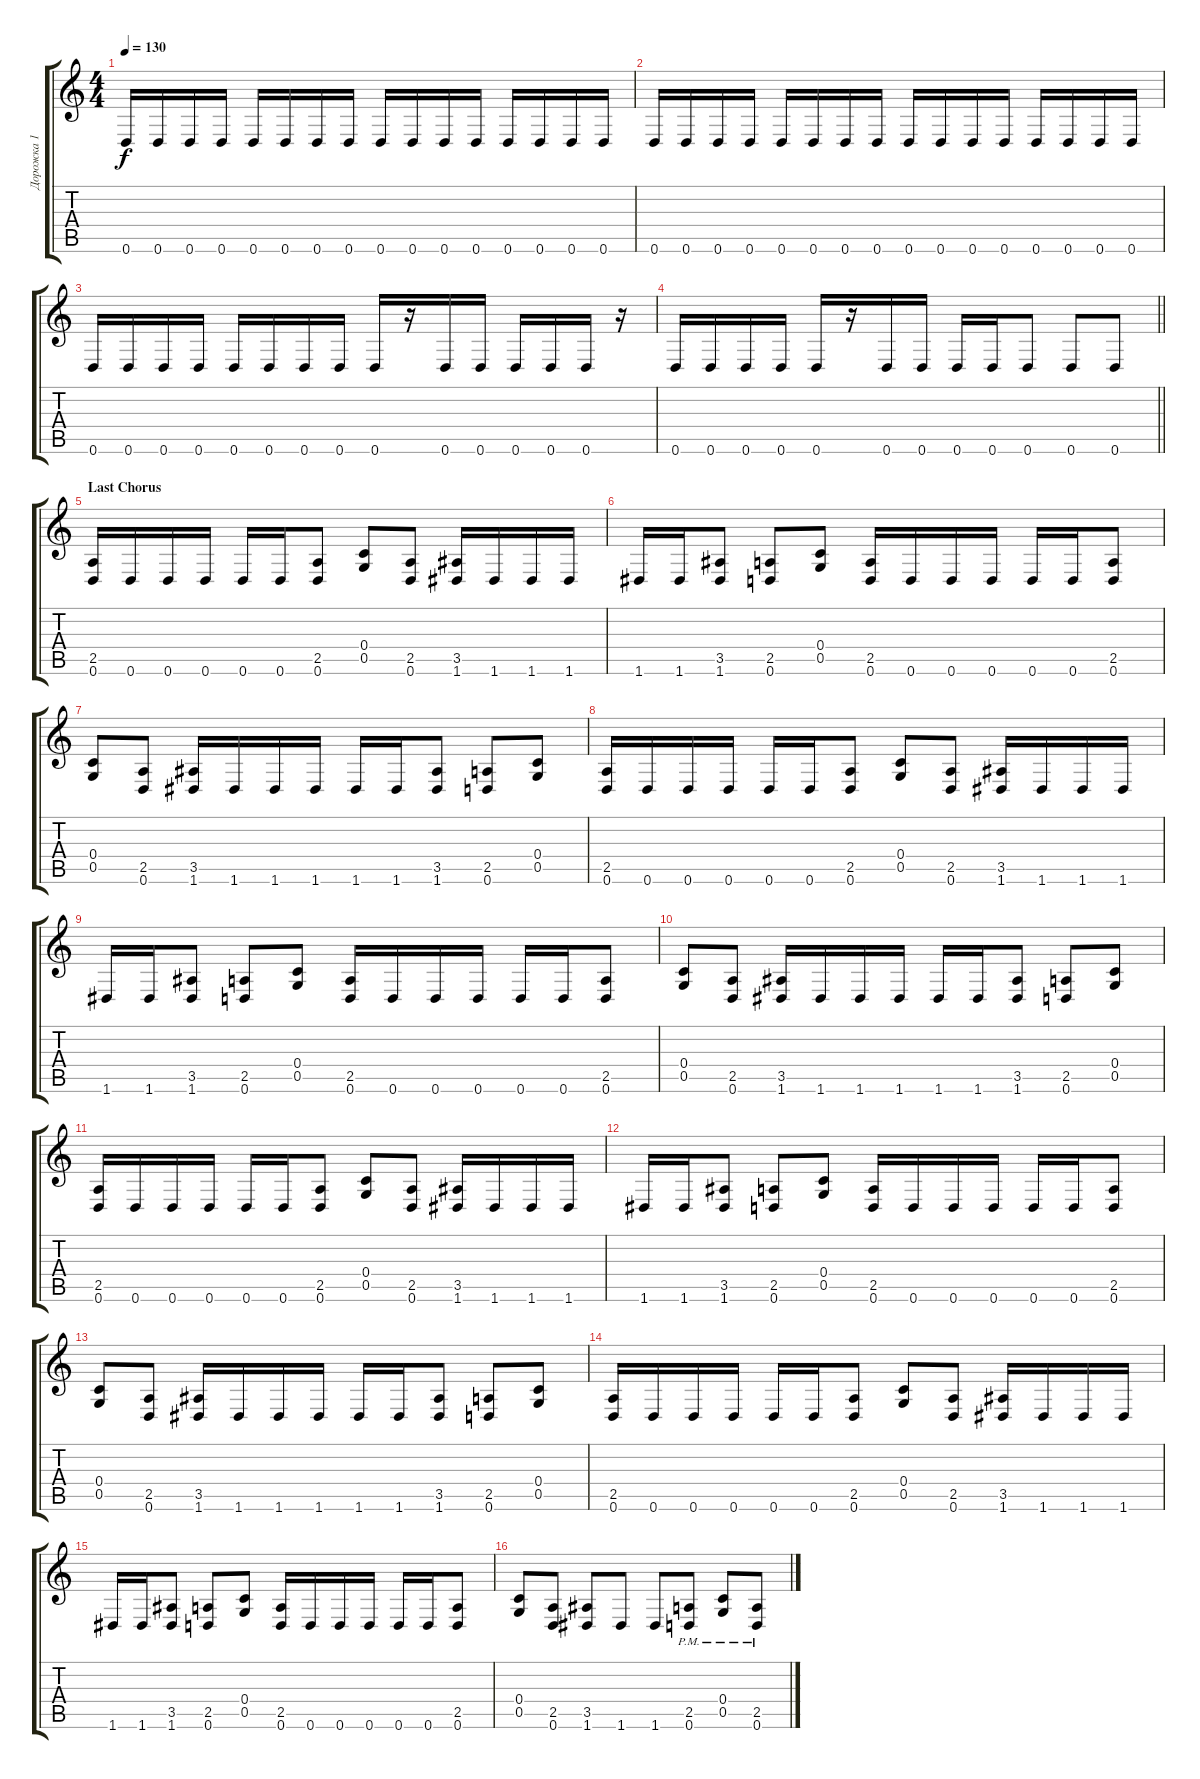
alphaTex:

\track ("Дорожка 1" "Дорожка 1") {instrument distortionguitar}
\staff {score tabs}
\tuning (D4 A3 F3 C3 G2 D2) {hide}
\ts (4 4)
\tempo 130
\clef g2
\ks c
0.6.16{dy f} 0.6.16 0.6.16 0.6.16 0.6.16 0.6.16 0.6.16 0.6.16 0.6.16 0.6.16 0.6.16 0.6.16 0.6.16 0.6.16 0.6.16 0.6.16 |
0.6.16 0.6.16 0.6.16 0.6.16 0.6.16 0.6.16 0.6.16 0.6.16 0.6.16 0.6.16 0.6.16 0.6.16 0.6.16 0.6.16 0.6.16 0.6.16 |
0.6.16 0.6.16 0.6.16 0.6.16 0.6.16 0.6.16 0.6.16 0.6.16 0.6.16 r.16 0.6.16 0.6.16 0.6.16 0.6.16 0.6.16 r.16 |
\barLineRight lightlight
0.6.16 0.6.16 0.6.16 0.6.16 0.6.16 r.16 0.6.16 0.6.16 0.6.16 0.6.16 0.6.8 0.6.8 0.6.8 |
\section ("" "Last Chorus")
(2.5 0.6).16 0.6.16 0.6.16 0.6.16 0.6.16 0.6.16 (2.5 0.6).8 (0.4 0.5).8 (2.5 0.6).8 (3.5 1.6).16 1.6.16 1.6.16 1.6.16 |
1.6.16 1.6.16 (3.5 1.6).8 (2.5 0.6).8 (0.4 0.5).8 (2.5 0.6).16 0.6.16 0.6.16 0.6.16 0.6.16 0.6.16 (2.5 0.6).8 |
(0.4 0.5).8 (2.5 0.6).8 (3.5 1.6).16 1.6.16 1.6.16 1.6.16 1.6.16 1.6.16 (3.5 1.6).8 (2.5 0.6).8 (0.4 0.5).8 |
(2.5 0.6).16 0.6.16 0.6.16 0.6.16 0.6.16 0.6.16 (2.5 0.6).8 (0.4 0.5).8 (2.5 0.6).8 (3.5 1.6).16 1.6.16 1.6.16 1.6.16 |
1.6.16 1.6.16 (3.5 1.6).8 (2.5 0.6).8 (0.4 0.5).8 (2.5 0.6).16 0.6.16 0.6.16 0.6.16 0.6.16 0.6.16 (2.5 0.6).8 |
(0.4 0.5).8 (2.5 0.6).8 (3.5 1.6).16 1.6.16 1.6.16 1.6.16 1.6.16 1.6.16 (3.5 1.6).8 (2.5 0.6).8 (0.4 0.5).8 |
(2.5 0.6).16 0.6.16 0.6.16 0.6.16 0.6.16 0.6.16 (2.5 0.6).8 (0.4 0.5).8 (2.5 0.6).8 (3.5 1.6).16 1.6.16 1.6.16 1.6.16 |
1.6.16 1.6.16 (3.5 1.6).8 (2.5 0.6).8 (0.4 0.5).8 (2.5 0.6).16 0.6.16 0.6.16 0.6.16 0.6.16 0.6.16 (2.5 0.6).8 |
(0.4 0.5).8 (2.5 0.6).8 (3.5 1.6).16 1.6.16 1.6.16 1.6.16 1.6.16 1.6.16 (3.5 1.6).8 (2.5 0.6).8 (0.4 0.5).8 |
(2.5 0.6).16 0.6.16 0.6.16 0.6.16 0.6.16 0.6.16 (2.5 0.6).8 (0.4 0.5).8 (2.5 0.6).8 (3.5 1.6).16 1.6.16 1.6.16 1.6.16 |
1.6.16 1.6.16 (3.5 1.6).8 (2.5 0.6).8 (0.4 0.5).8 (2.5 0.6).16 0.6.16 0.6.16 0.6.16 0.6.16 0.6.16 (2.5 0.6).8 |
(0.4 0.5).8 (2.5 0.6).8 (3.5 1.6).8 1.6.8 1.6.8 (2.5{pm} 0.6{pm}).8 (0.4{pm} 0.5{pm}).8 (2.5{pm} 0.6{pm}).8
